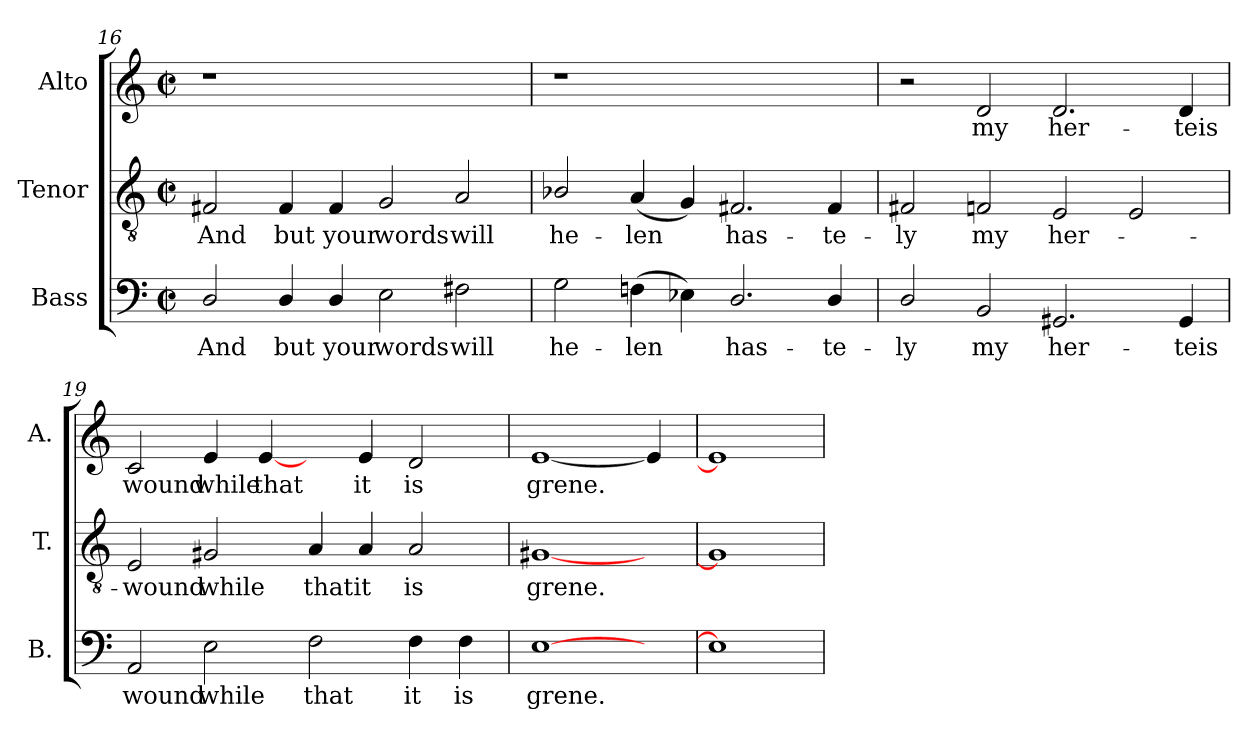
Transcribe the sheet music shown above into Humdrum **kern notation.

**kern	**text	**kern	**text	**kern	**text
*part3	*part3	*part2	*part2	*part1	*part1
*staff3	*staff3	*staff2	*staff2	*staff1	*staff1
*I"Bass	*	*I"Tenor	*	*I"Alto	*
*I'B.	*	*I'T.	*	*I'A.	*
*clefF4	*	*clefGv2	*	*clefG2	*
*	*	*ITrd7c12	*	*	*
*k[]	*	*k[]	*	*k[]	*
*C:	*	*C:	*	*C:	*
*M2/2	*	*M2/2	*	*M2/2	*
*met(c|)	*	*met(c|)	*	*met(c|)	*
=16	=16	=16	=16	=16	=16
!	!LO:LY:b:color=#000000	!	!	!	!
!	!	!	!LO:LY:b:color=#000000	!LO:N:vis=1	!
2Di/	And	2FF#Xi/	And	1r	.
!	!LO:LY:b:color=#000000	!	!	!	!
!	!	!	!LO:LY:b:color=#000000	!	!
4Di/	but	4FF#i/	but	.	.
!	!LO:LY:b:color=#000000	!	!	!	!
!	!	!	!LO:LY:b:color=#000000	!	!
4Di/	your	4FF#i/	your	.	.
!	!LO:LY:b:color=#000000	!	!	!	!
!	!	!	!LO:LY:b:color=#000000	!	!
2Ei\	words	2GGi/	words	1ryy	.
!	!LO:LY:b:color=#000000	!	!	!	!
!	!	!	!LO:LY:b:color=#000000	!	!
2F#Xi\	will	2AAi/	will	.	.
!!LO:LB:g=z
=17	=17	=17	=17	=17	=17
!	!LO:LY:b:color=#000000	!	!	!	!
!	!	!	!LO:LY:b:color=#000000	!LO:N:vis=1	!
2Gi\	he-	2BB-Xi/	he-	1r	.
!	!LO:LY:b:color=#000000	!	!	!	!
!	!	!	!LO:LY:b:color=#000000	!	!
(4Fni\	-len	(4AAi/	-len	.	.
4E-Xi\)	.	4GGi/)	.	.	.
!	!LO:LY:b:color=#000000	!	!	!	!
!	!	!	!LO:LY:b:color=#000000	!	!
2.Di/	has-	2.FF#Xi/	has-	1ryy	.
!	!LO:LY:b:color=#000000	!	!	!	!
!	!	!	!LO:LY:b:color=#000000	!	!
4Di/	-te-	4FF#i/	-te-	.	.
=18	=18	=18	=18	=18	=18
!	!LO:LY:b:color=#000000	!	!	!	!
!	!	!	!LO:LY:b:color=#000000	!	!
2Di/	-ly	2FF#Xi/	-ly	2r	.
!	!LO:LY:b:color=#000000	!	!	!	!
!	!	!	!LO:LY:b:color=#000000	!	!
!	!	!	!	!	!LO:LY:b:color=#000000
2BBi/	my	2FFni/	my	2di/	my
!	!LO:LY:b:color=#000000	!	!	!	!
!	!	!	!LO:LY:b:color=#000000	!	!
!	!	!	!	!	!LO:LY:b:color=#000000
2.GG#Xi/	her-	2EEi/	her-	2.di/	her-
.	.	2EEi/	.	.	.
!	!LO:LY:b:color=#000000	!	!	!	!
!	!	!	!	!	!LO:LY:b:color=#000000
4GG#i/	-teis	.	.	4di/	-teis
=19	=19	=19	=19	=19	=19
!	!LO:LY:b:color=#000000	!	!	!	!
!	!	!	!LO:LY:b:color=#000000	!	!
!	!	!	!	!	!LO:LY:b:color=#000000
2AAi/	wound	2EEi/	wound	2ci/	wound
!	!LO:LY:b:color=#000000	!	!	!	!
!	!	!	!LO:LY:b:color=#000000	!	!
!	!	!	!	!	!LO:LY:b:color=#000000
2Ei\	while	2GG#Xi/	while	4ei/	while
!	!	!	!	!	!LO:LY:b:color=#000000
.	.	.	.	[4ei/	that
!	!LO:LY:b:color=#000000	!	!	!	!
!	!	!	!LO:LY:b:color=#000000	!	!
2Fi\	that	4AAi/	that	4ryy	.
!	!	!	!LO:LY:b:color=#000000	!	!
!	!	!	!	!	!LO:LY:b:color=#000000
.	.	4AAi/	it	4ei/	it
!	!LO:LY:b:color=#000000	!	!	!	!
!	!	!	!LO:LY:b:color=#000000	!	!
!	!	!	!	!	!LO:LY:b:color=#000000
4Fi\	it	2AAi/	is	2di/	is
!	!LO:LY:b:color=#000000	!	!	!	!
4Fi\	is	.	.	.	.
=20	=20	=20	=20	=20	=20
!	!LO:LY:b:color=#000000	!	!	!	!
!	!	!	!LO:LY:b:color=#000000	!	!
!	!	!	!	!	!LO:LY:b:color=#000000
[1Ei	grene.	[1GG#Xi	grene.	[1ei	grene.
4ryy	.	4ryy	.	4ei/]	.
=21	=21	=21	=21	=21	=21
1Ei]	.	1GG#i]	.	1ei]	.
=	=	=	=	=	=
*-	*-	*-	*-	*-	*-
